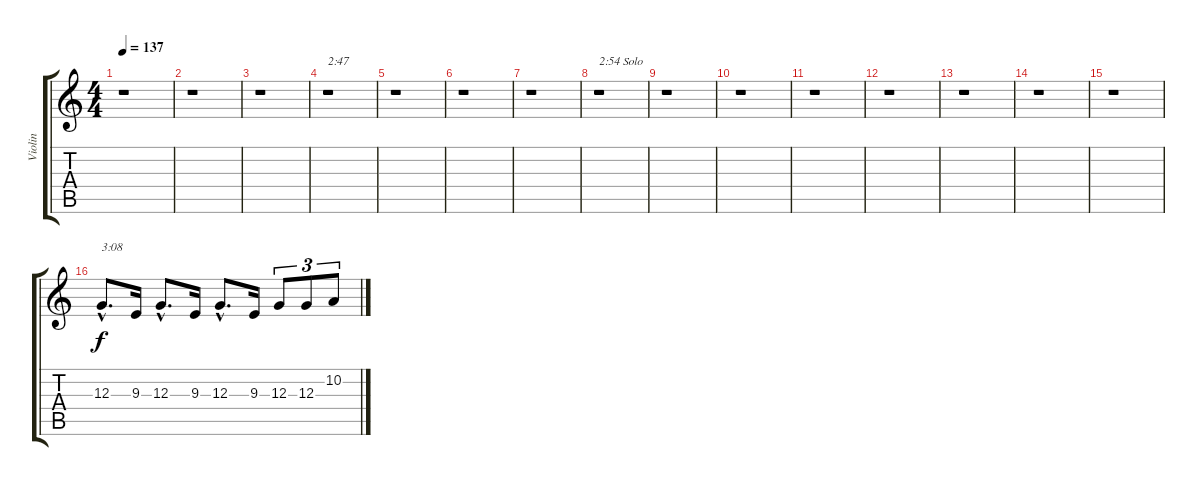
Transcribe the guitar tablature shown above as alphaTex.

\track ("Violin" "Violin") {instrument violin}
\staff {score tabs}
\tuning (E4 B3 G3 D3 A2 E2) {hide}
\ts (4 4)
\tempo 137
\clef g2
\ks c
r.1{dy f} |
r.1 |
r.1 |
r.1{txt "2:47"} |
r.1 |
r.1 |
r.1 |
r.1{txt "2:54 Solo"} |
r.1 |
r.1 |
r.1 |
r.1 |
r.1 |
r.1 |
r.1 |
12.3{hac}.8{d txt "3:08"} 9.3.16 12.3{hac}.8{d} 9.3.16 12.3{hac}.8{d} 9.3.16 12.3.8{tu (3 2)} 12.3.8{tu (3 2)} 10.2.8{tu (3 2)}
